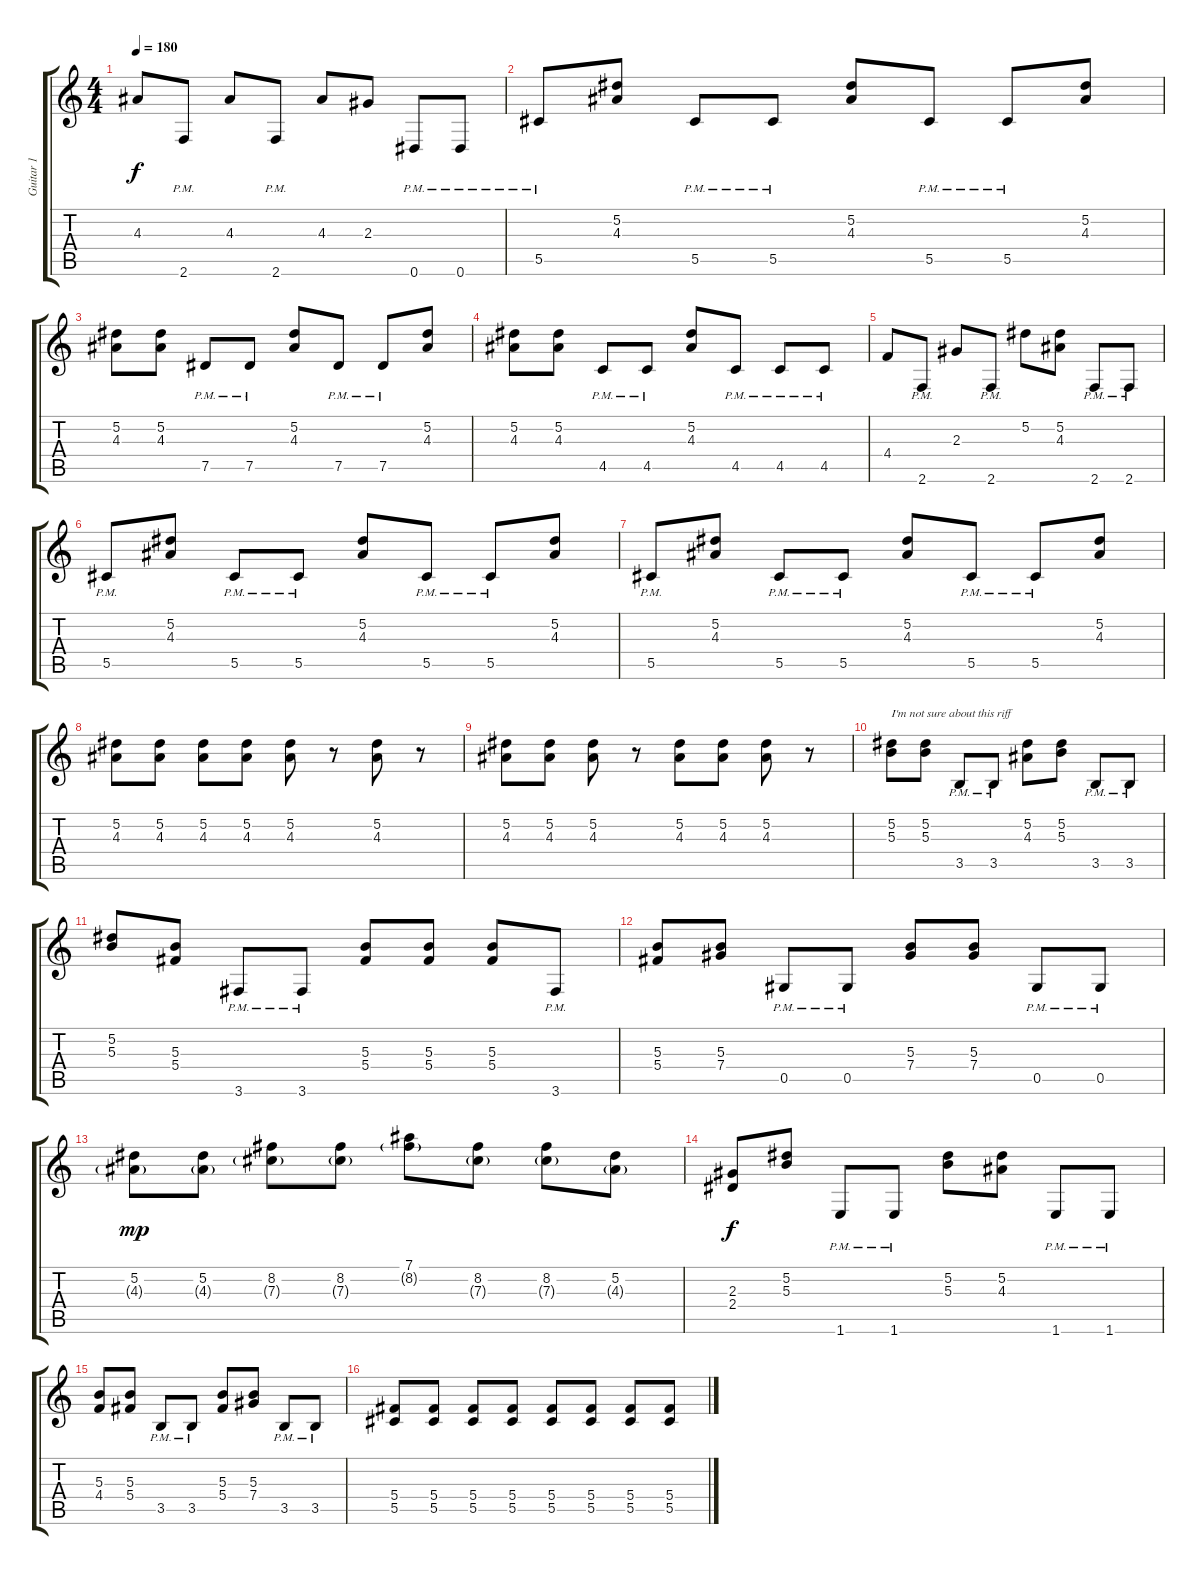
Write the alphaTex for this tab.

\track ("Guitar 1" "Guitar 1") {instrument overdrivenguitar}
\staff {score tabs}
\tuning (Eb4 Bb3 Gb3 Db3 Ab2 Eb2) {hide}
\ts (4 4)
\tempo 180
\clef g2
\ks c
4.3.8{dy f} 2.6{pm}.8 4.3.8 2.6{pm}.8 4.3.8 2.3.8 0.6{pm}.8 0.6{pm}.8 |
5.5{pm}.8 (5.2 4.3).8 5.5{pm}.8 5.5{pm}.8 (5.2 4.3).8 5.5{pm}.8 5.5{pm}.8 (5.2 4.3).8 |
(5.2 4.3).8 (5.2 4.3).8 7.5{pm}.8 7.5{pm}.8 (5.2 4.3).8 7.5{pm}.8 7.5{pm}.8 (5.2 4.3).8 |
(5.2 4.3).8 (5.2 4.3).8 4.5{pm}.8 4.5{pm}.8 (5.2 4.3).8 4.5{pm}.8 4.5{pm}.8 4.5{pm}.8 |
4.4.8 2.6{pm}.8 2.3.8 2.6{pm}.8 5.2.8 (5.2 4.3).8 2.6{pm}.8 2.6{pm}.8 |
5.5{pm}.8 (5.2 4.3).8 5.5{pm}.8 5.5{pm}.8 (5.2 4.3).8 5.5{pm}.8 5.5{pm}.8 (5.2 4.3).8 |
5.5{pm}.8 (5.2 4.3).8 5.5{pm}.8 5.5{pm}.8 (5.2 4.3).8 5.5{pm}.8 5.5{pm}.8 (5.2 4.3).8 |
(5.2 4.3).8 (5.2 4.3).8 (5.2 4.3).8 (5.2 4.3).8 (5.2 4.3).8 r.8 (5.2 4.3).8 r.8 |
(5.2 4.3).8 (5.2 4.3).8 (5.2 4.3).8 r.8 (5.2 4.3).8 (5.2 4.3).8 (5.2 4.3).8 r.8 |
(5.2 5.3).8{txt "I'm not sure about this riff"} (5.2 5.3).8 3.5{pm}.8 3.5{pm}.8 (5.2 4.3).8 (5.2 5.3).8 3.5{pm}.8 3.5{pm}.8 |
(5.2 5.3).8 (5.3 5.4).8 3.6{pm}.8 3.6{pm}.8 (5.3 5.4).8 (5.3 5.4).8 (5.3 5.4).8 3.6{pm}.8 |
(5.3 5.4).8 (5.3 7.4).8 0.5{pm}.8 0.5{pm}.8 (5.3 7.4).8 (5.3 7.4).8 0.5{pm}.8 0.5{pm}.8 |
(5.2 4.3{g}).8{dy mp} (5.2 4.3{g}).8 (8.2 7.3{g}).8 (8.2 7.3{g}).8 (7.1 8.2{g}).8 (8.2 7.3{g}).8 (8.2 7.3{g}).8 (5.2 4.3{g}).8 |
(2.3 2.4).8{dy f} (5.2 5.3).8 1.6{pm}.8 1.6{pm}.8 (5.2 5.3).8 (5.2 4.3).8 1.6{pm}.8 1.6{pm}.8 |
(5.3 4.4).8 (5.3 5.4).8 3.5{pm}.8 3.5{pm}.8 (5.3 5.4).8 (5.3 7.4).8 3.5{pm}.8 3.5{pm}.8 |
(5.4 5.5).8 (5.4 5.5).8 (5.4 5.5).8 (5.4 5.5).8 (5.4 5.5).8 (5.4 5.5).8 (5.4 5.5).8 (5.4 5.5).8
